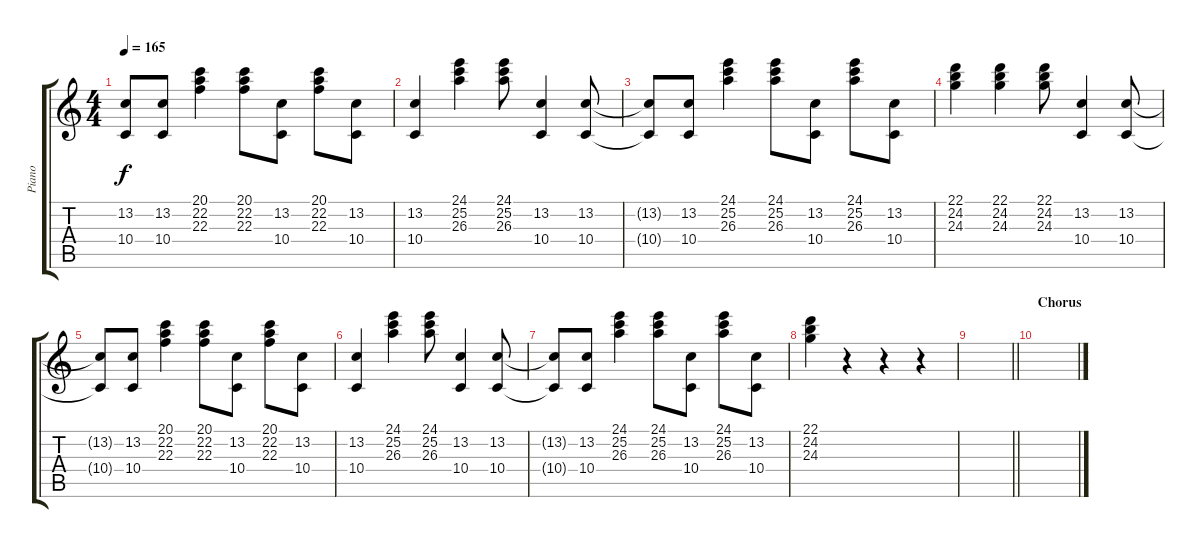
\track ("Piano" "Piano") {instrument brightacousticpiano}
\staff {score tabs}
\tuning (E4 B3 G3 D3 A2 E2) {hide}
\ts (4 4)
\tempo 165
\clef g2
\ks c
(13.2{t} 10.4{t}).8{dy f} (13.2 10.4).8 (20.1 22.2 22.3).4 (20.1 22.2 22.3).8 (13.2 10.4).8 (20.1 22.2 22.3).8 (13.2 10.4).8 |
(13.2 10.4).4 (24.1 25.2 26.3).4 (24.1 25.2 26.3).8 (13.2 10.4).4 (13.2 10.4).8 |
(13.2{t} 10.4{t}).8 (13.2 10.4).8 (24.1 25.2 26.3).4 (24.1 25.2 26.3).8 (13.2 10.4).8 (24.1 25.2 26.3).8 (13.2 10.4).8 |
(22.1 24.2 24.3).4 (22.1 24.2 24.3).4 (22.1 24.2 24.3).8 (13.2 10.4).4 (13.2 10.4).8 |
(13.2{t} 10.4{t}).8 (13.2 10.4).8 (20.1 22.2 22.3).4 (20.1 22.2 22.3).8 (13.2 10.4).8 (20.1 22.2 22.3).8 (13.2 10.4).8 |
(13.2 10.4).4 (24.1 25.2 26.3).4 (24.1 25.2 26.3).8 (13.2 10.4).4 (13.2 10.4).8 |
(13.2{t} 10.4{t}).8 (13.2 10.4).8 (24.1 25.2 26.3).4 (24.1 25.2 26.3).8 (13.2 10.4).8 (24.1 25.2 26.3).8 (13.2 10.4).8 |
(22.1 24.2 24.3).4 r.4 r.4 r.4 |
\barLineRight lightlight
|
\section ("" "Chorus")
